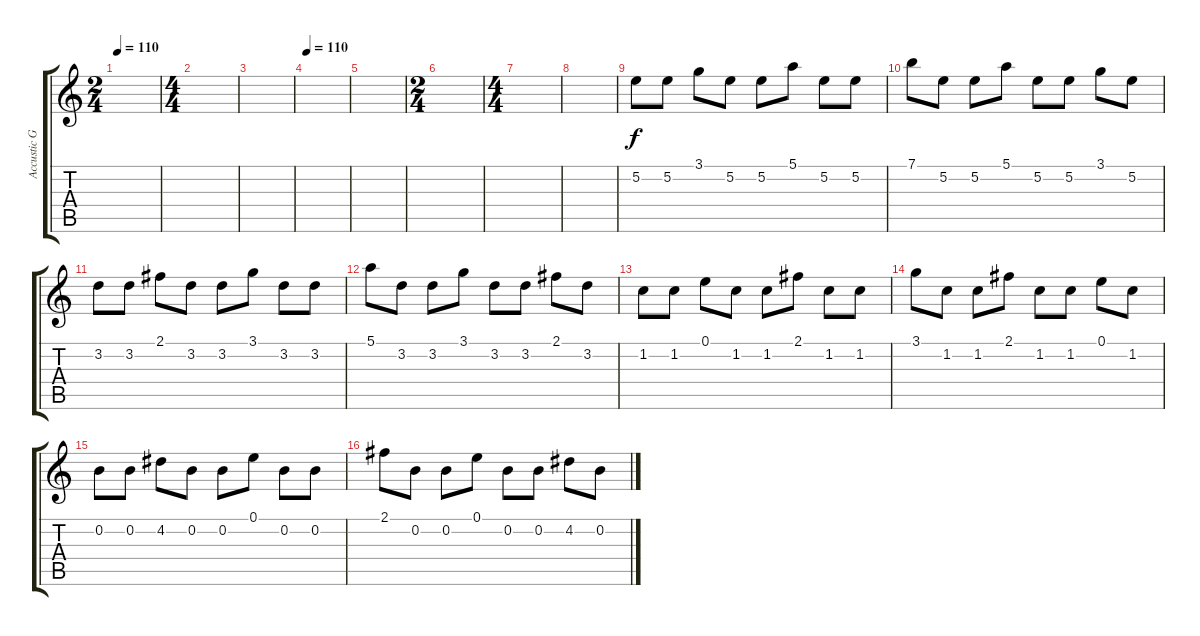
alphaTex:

\track ("Accustic Guitar 2" "Accustic G") {instrument acousticguitarnylon}
\staff {score tabs}
\tuning (E4 B3 G3 D3 A2 E2) {hide}
\ts (2 4)
\tempo 110
\clef g2
\ks c
|
\ts (4 4)
|
|
\tempo 110
|
|
\ts (2 4)
|
\ts (4 4)
|
|
5.2.8 5.2.8 3.1.8 5.2.8 5.2.8 5.1.8 5.2.8 5.2.8 |
7.1.8 5.2.8 5.2.8 5.1.8 5.2.8 5.2.8 3.1.8 5.2.8 |
3.2.8 3.2.8 2.1.8 3.2.8 3.2.8 3.1.8 3.2.8 3.2.8 |
5.1.8 3.2.8 3.2.8 3.1.8 3.2.8 3.2.8 2.1.8 3.2.8 |
1.2.8 1.2.8 0.1.8 1.2.8 1.2.8 2.1.8 1.2.8 1.2.8 |
3.1.8 1.2.8 1.2.8 2.1.8 1.2.8 1.2.8 0.1.8 1.2.8 |
0.2.8 0.2.8 4.2.8 0.2.8 0.2.8 0.1.8 0.2.8 0.2.8 |
2.1.8 0.2.8 0.2.8 0.1.8 0.2.8 0.2.8 4.2.8 0.2.8
